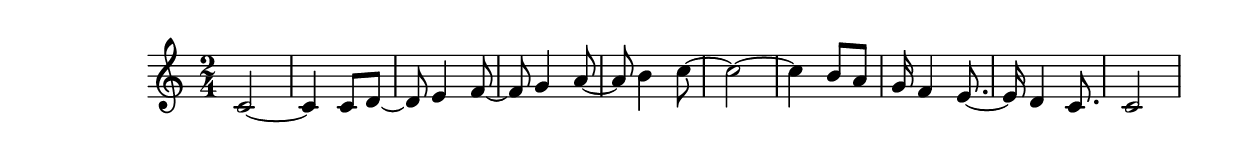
\version "2.7.39"

\header{
texidoc="

If the @code{Note_heads_engraver} is replaced by the @code{Completion_heads_engraver}, notes that cross bar lines are split into tied notes.

"
}

\layout { ragged-right= ##t }


\new Voice \with {
    \remove "Note_heads_engraver"
    \consists "Completion_heads_engraver"
} \relative c'{
  \time 2/4

  c2. c8 d4 e f g a b c2.. b8 a g16 f4 e d c8. c2 
}
